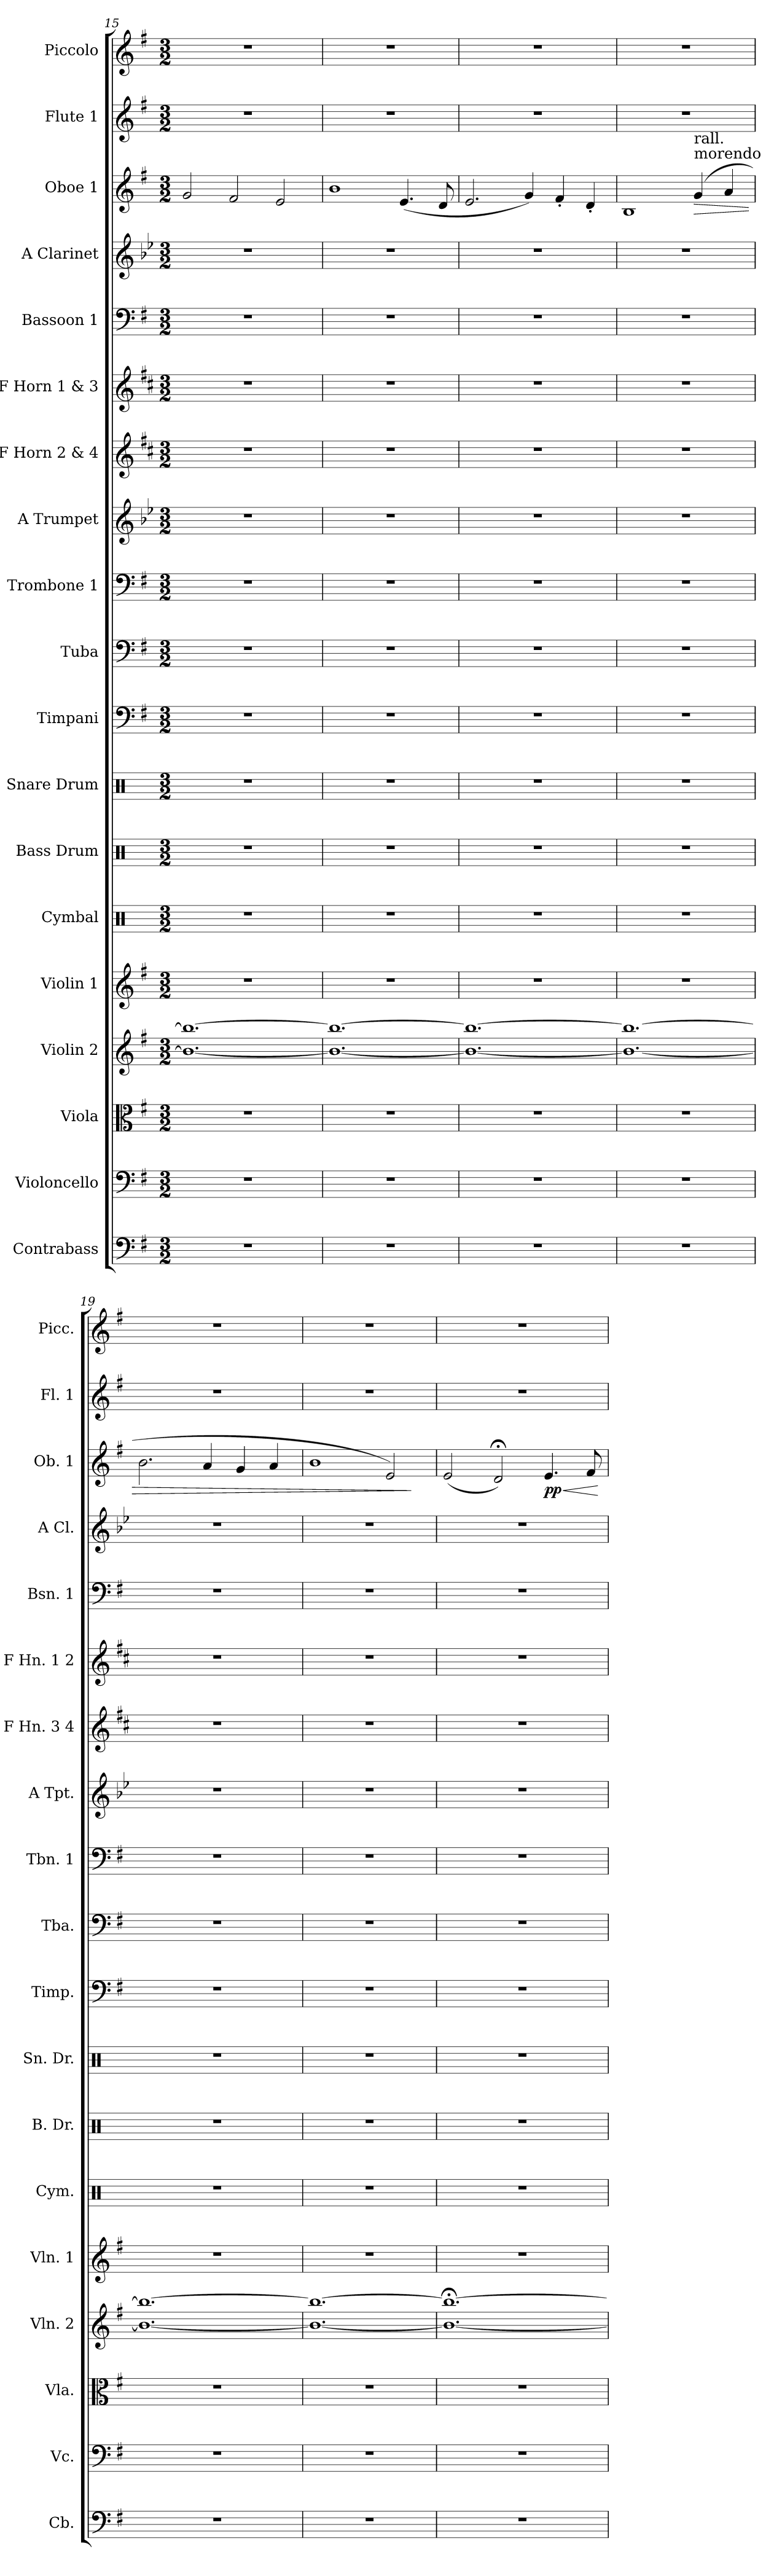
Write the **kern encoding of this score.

**kern	**kern	**kern	**kern	**kern	**kern	**kern	**kern	**kern	**kern	**kern	**kern	**kern	**kern	**kern	**kern	**kern	**dynam	**kern	**kern
*part19	*part18	*part17	*part16	*part15	*part14	*part13	*part12	*part11	*part10	*part9	*part8	*part7	*part6	*part5	*part4	*part3	*part3	*part2	*part1
*staff19	*staff18	*staff17	*staff16	*staff15	*staff14	*staff13	*staff12	*staff11	*staff10	*staff9	*staff8	*staff7	*staff6	*staff5	*staff4	*staff3	*staff3	*staff2	*staff1
*I"Contrabass	*I"Violoncello	*I"Viola	*I"Violin 2	*I"Violin 1	*I"Cymbal	*I"Bass Drum	*I"Snare Drum	*I"Timpani	*I"Tuba	*I"Trombone 1	*I"A Trumpet	*I"F Horn 2 &amp; 4	*I"F Horn 1 &amp; 3	*I"Bassoon 1	*I"A Clarinet	*I"Oboe 1	*	*I"Flute 1	*I"Piccolo
*I'Cb.	*I'Vc.	*I'Vla.	*I'Vln. 2	*I'Vln. 1	*I'Cym.	*I'B. Dr.	*I'Sn. Dr.	*I'Timp.	*I'Tba.	*I'Tbn. 1	*I'A Tpt.	*I'F Hn. 3 4	*I'F Hn. 1 2	*I'Bsn. 1	*I'A Cl.	*I'Ob. 1	*	*I'Fl. 1	*I'Picc.
*clefF4	*clefF4	*clefC3	*clefG2	*clefG2	*clefX	*clefX	*clefX	*clefF4	*clefF4	*clefF4	*clefG2	*clefG2	*clefG2	*clefF4	*clefG2	*clefG2	*	*clefG2	*clefG2
*ITrd7c12	*	*	*	*	*	*	*	*	*	*	*ITrd2c3	*ITrd4c7	*ITrd4c7	*	*ITrd2c3	*	*	*	*ITrd-7c-12
*k[f#]	*k[f#]	*k[f#]	*k[f#]	*k[f#]	*k[]	*k[]	*k[]	*k[f#]	*k[f#]	*k[f#]	*k[f#]	*k[f#]	*k[f#]	*k[f#]	*k[f#]	*k[f#]	*	*k[f#]	*k[f#]
*M3/2	*M3/2	*M3/2	*M3/2	*M3/2	*M3/2	*M3/2	*M3/2	*M3/2	*M3/2	*M3/2	*M3/2	*M3/2	*M3/2	*M3/2	*M3/2	*M3/2	*	*M3/2	*M3/2
=15	=15	=15	=15	=15	=15	=15	=15	=15	=15	=15	=15	=15	=15	=15	=15	=15	=15	=15	=15
1.r	1.r	1.r	1.b_ 1.bb_	1.r	1.r	1.r	1.r	1.r	1.r	1.r	1.r	1.r	1.r	1.r	1.r	2g/	.	1.r	1.r
.	.	.	.	.	.	.	.	.	.	.	.	.	.	.	.	2f#/	.	.	.
.	.	.	.	.	.	.	.	.	.	.	.	.	.	.	.	2e/	.	.	.
=16	=16	=16	=16	=16	=16	=16	=16	=16	=16	=16	=16	=16	=16	=16	=16	=16	=16	=16	=16
1.r	1.r	1.r	1.b_ 1.bb_	1.r	1.r	1.r	1.r	1.r	1.r	1.r	1.r	1.r	1.r	1.r	1.r	1b	.	1.r	1.r
.	.	.	.	.	.	.	.	.	.	.	.	.	.	.	.	(4.e/	.	.	.
.	.	.	.	.	.	.	.	.	.	.	.	.	.	.	.	8d/	.	.	.
=17	=17	=17	=17	=17	=17	=17	=17	=17	=17	=17	=17	=17	=17	=17	=17	=17	=17	=17	=17
1.r	1.r	1.r	1.b_ 1.bb_	1.r	1.r	1.r	1.r	1.r	1.r	1.r	1.r	1.r	1.r	1.r	1.r	2.e/	.	1.r	1.r
.	.	.	.	.	.	.	.	.	.	.	.	.	.	.	.	4g/)	.	.	.
.	.	.	.	.	.	.	.	.	.	.	.	.	.	.	.	4f#'/	.	.	.
.	.	.	.	.	.	.	.	.	.	.	.	.	.	.	.	4d'/	.	.	.
!!LO:PB:g=z
=18	=18	=18	=18	=18	=18	=18	=18	=18	=18	=18	=18	=18	=18	=18	=18	=18	=18	=18	=18
1.r	1.r	1.r	1.b_ 1.bb_	1.r	1.r	1.r	1.r	1.r	1.r	1.r	1.r	1.r	1.r	1.r	1.r	1B	.	1.r	1.r
!	!	!	!	!	!	!	!	!	!	!	!	!	!	!	!	!LO:TX:a:t=morendo	!	!	!
!	!	!	!	!	!	!	!	!	!	!	!	!	!	!	!	!LO:TX:a:t=rall.	!	!	!
!	!	!	!	!	!	!	!	!	!	!	!	!	!	!	!	!	!LO:HP:b	!	!
.	.	.	.	.	.	.	.	.	.	.	.	.	.	.	.	(4g/	>	.	.
.	.	.	.	.	.	.	.	.	.	.	.	.	.	.	.	4a/	.	.	.
=19	=19	=19	=19	=19	=19	=19	=19	=19	=19	=19	=19	=19	=19	=19	=19	=19	=19	=19	=19
*	*	*	*	*	*	*	*	*	*	*	*	*	*	*	*	*	*	*	*MM190
1.r	1.r	1.r	1.b_ 1.bb_	1.r	1.r	1.r	1.r	1.r	1.r	1.r	1.r	1.r	1.r	1.r	1.r	2.b\	.	1.r	1.r
.	.	.	.	.	.	.	.	.	.	.	.	.	.	.	.	4a/	.	.	.
.	.	.	.	.	.	.	.	.	.	.	.	.	.	.	.	4g/	.	.	.
.	.	.	.	.	.	.	.	.	.	.	.	.	.	.	.	4a/	.	.	.
=20	=20	=20	=20	=20	=20	=20	=20	=20	=20	=20	=20	=20	=20	=20	=20	=20	=20	=20	=20
*	*	*	*	*	*	*	*	*	*	*	*	*	*	*	*	*	*	*	*MM180
1.r	1.r	1.r	1.b_ 1.bb_	1.r	1.r	1.r	1.r	1.r	1.r	1.r	1.r	1.r	1.r	1.r	1.r	1b	.	1.r	1.r
.	.	.	.	.	.	.	.	.	.	.	.	.	.	.	.	2e/)	.	.	.
.	.	.	.	.	.	.	.	.	.	.	.	.	.	.	.	.	]	.	.
=21	=21	=21	=21	=21	=21	=21	=21	=21	=21	=21	=21	=21	=21	=21	=21	=21	=21	=21	=21
1.r	1.r	1.r	1.b_;< 1.bb_;<	1.r	1.r	1.r	1.r	1.r	1.r	1.r	1.r	1.r	1.r	1.r	1.r	(2e/	.	1.r	1.r
.	.	.	.	.	.	.	.	.	.	.	.	.	.	.	.	2d;</)	.	.	.
!	!	!	!	!	!	!	!	!	!	!	!	!	!	!	!	!	!LO:HP:b	!	!
!	!	!	!	!	!	!	!	!	!	!	!	!	!	!	!	!	!LO:DY:n=1:b	!	!
.	.	.	.	.	.	.	.	.	.	.	.	.	.	.	.	4.e/	< pp	.	.
.	.	.	.	.	.	.	.	.	.	.	.	.	.	.	.	8f#/	.	.	.
.	.	.	.	.	.	.	.	.	.	.	.	.	.	.	.	.	[	.	.
=	=	=	=	=	=	=	=	=	=	=	=	=	=	=	=	=	=	=	=
*-	*-	*-	*-	*-	*-	*-	*-	*-	*-	*-	*-	*-	*-	*-	*-	*-	*-	*-	*-
